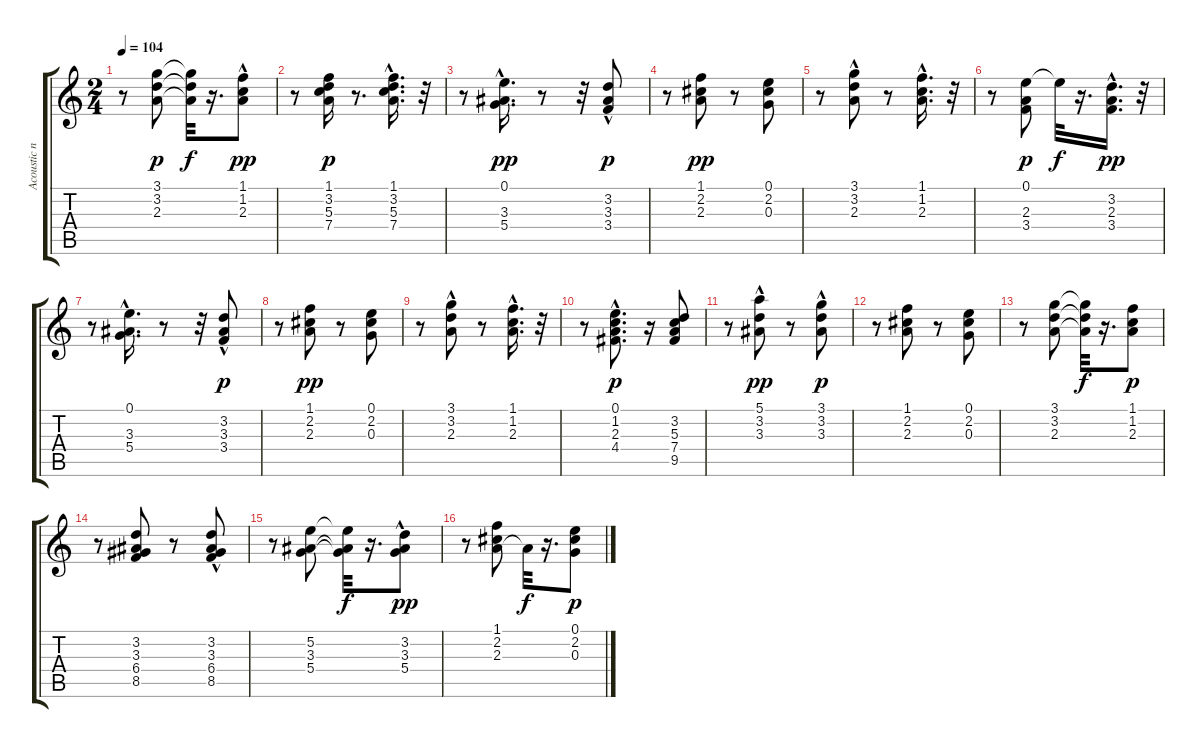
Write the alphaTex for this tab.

\track ("Acoustic nylon" "Acoustic n") {instrument acousticguitarnylon}
\staff {score tabs}
\tuning (E4 B3 G3 D3 A2 E2) {hide}
\ts (2 4)
\tempo 104
\clef g2
\ks c
r.8{dy p} (3.1 3.2 2.3).8 (3.1{t} 3.2{t} 2.3{t}).32{dy f} r.16{d} (1.1{hac} 1.2{hac} 2.3).8{dy pp} |
r.8 (1.1 3.2 5.3 7.4).16{dy p} r.8{d} (1.1{hac} 3.2 5.3 7.4).16{d} r.32 |
r.8 (0.1{hac} 3.3{hac} 5.4{hac}).16{d dy pp} r.8 r.32 (3.2 3.3{hac} 3.4{hac}).8{dy p} |
r.8 (1.1 2.2 2.3).8{dy pp} r.8 (0.1 2.2 0.3).8 |
r.8 (3.1 3.2{hac} 2.3).8 r.8 (1.1{hac} 1.2{hac} 2.3{hac}).16{d} r.32 |
r.8 (0.1 2.3 3.4).8{dy p} 0.1{t}.32{dy f} r.16{d} (3.2{hac} 2.3{hac} 3.4{hac}).16{d dy pp} r.32 |
r.8 (0.1{hac} 3.3{hac} 5.4{hac}).16{d} r.8 r.32 (3.2 3.3{hac} 3.4{hac}).8{dy p} |
r.8 (1.1 2.2 2.3).8{dy pp} r.8 (0.1 2.2 0.3).8 |
r.8 (3.1 3.2{hac} 2.3).8 r.8 (1.1{hac} 1.2{hac} 2.3{hac}).16{d} r.32 |
r.8 (0.1{hac} 1.2{hac} 2.3 4.4{hac}).8{d dy p} r.16 (3.2 5.3 7.4 9.5).8 |
r.8 (5.1 3.2 3.3{hac}).8{dy pp} r.8 (3.1{hac} 3.2 3.3{hac}).8{dy p} |
r.8 (1.1 2.2 2.3).8 r.8 (0.1 2.2 0.3).8 |
r.8 (3.1 3.2 2.3).8 (3.1{t} 3.2{t} 2.3{t}).32{dy f} r.16{d} (1.1 1.2 2.3).8{dy p} |
r.8 (3.2 3.3 6.4 8.5).8 r.8 (3.2 3.3 6.4{hac} 8.5{hac}).8 |
r.8 (5.2 3.3 5.4).8 (5.2{t} 3.3{t} 5.4{t}).32{dy f} r.16{d} (3.2 3.3{hac} 5.4).8{dy pp} |
r.8 (1.1 2.2 2.3).8 2.3{t}.32{dy f} r.16{d} (0.1 2.2 0.3).8{dy p}
